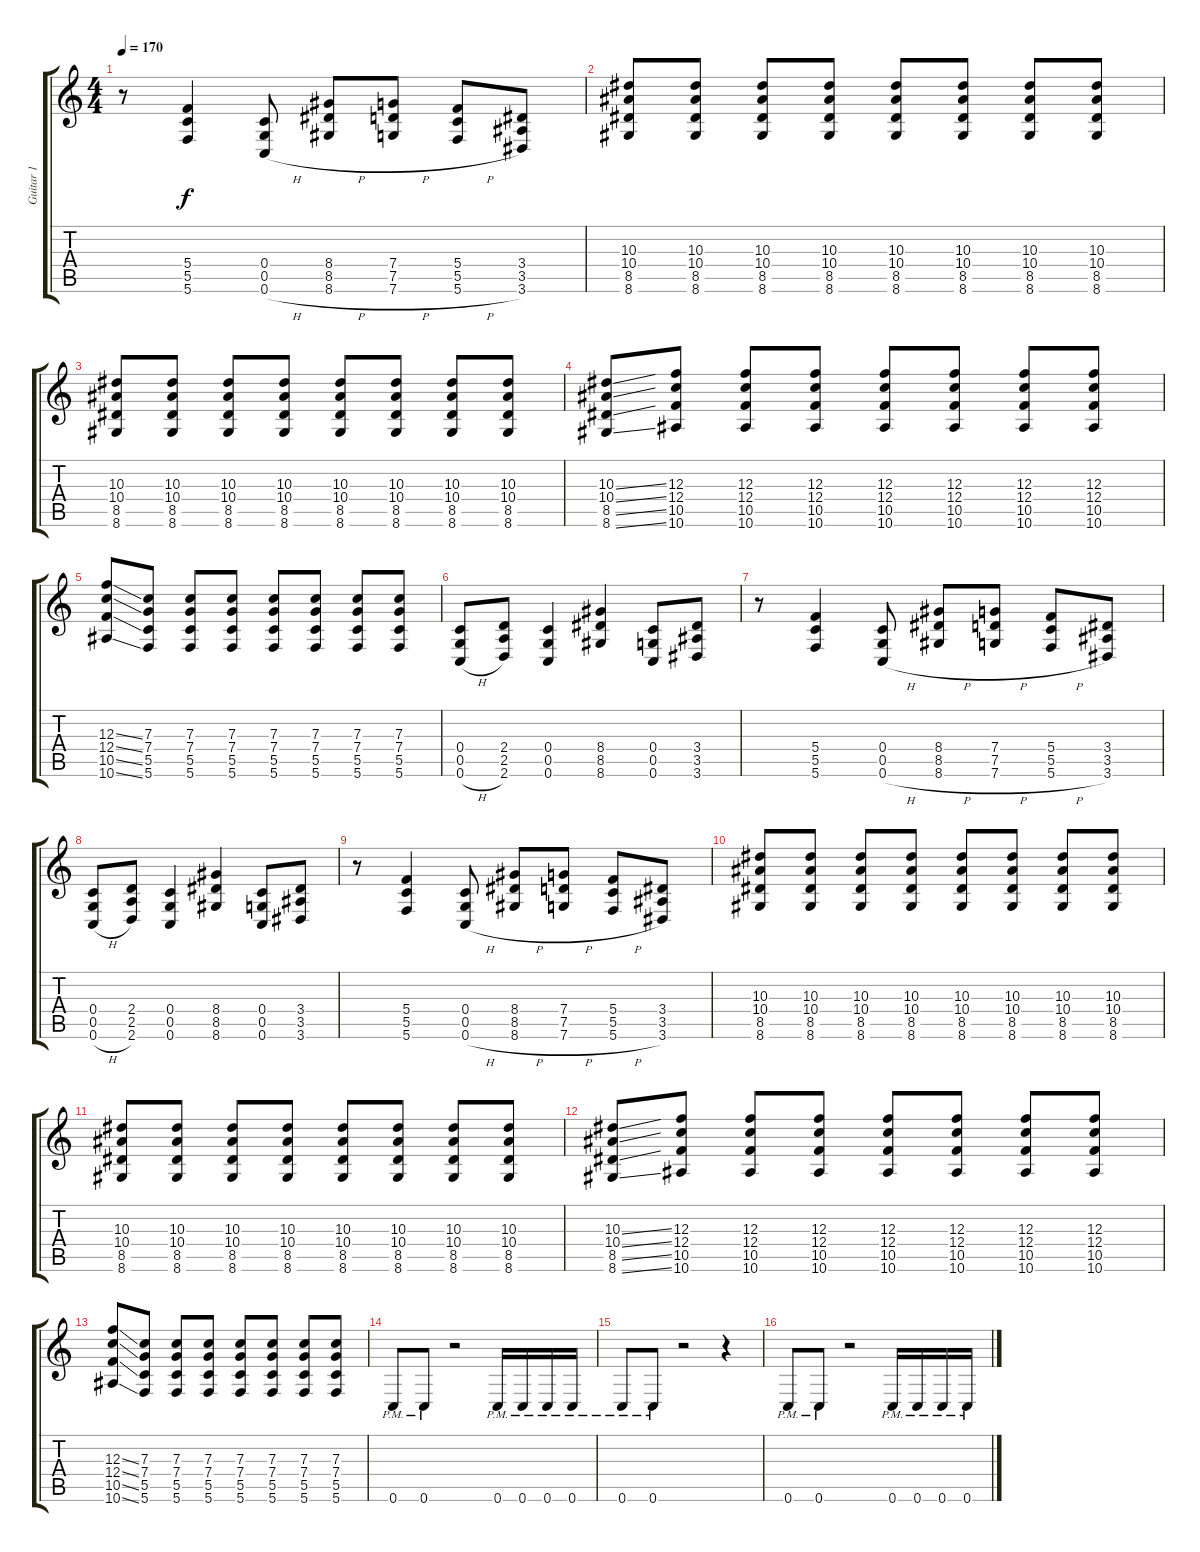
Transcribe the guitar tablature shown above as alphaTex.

\track ("Guitar 1" "Guitar 1") {instrument distortionguitar}
\staff {score tabs}
\tuning (D4 A3 F3 C3 G2 C2) {hide}
\ts (4 4)
\tempo 170
\clef g2
\ks c
r.8{dy f} (5.4 5.5 5.6).4 (0.4 0.5 0.6{h}).8 (8.4 8.5 8.6{h}).8 (7.4 7.5 7.6{h}).8 (5.4 5.5 5.6{h}).8 (3.4 3.5 3.6).8 |
(10.3 10.4 8.5 8.6).8 (10.3 10.4 8.5 8.6).8 (10.3 10.4 8.5 8.6).8 (10.3 10.4 8.5 8.6).8 (10.3 10.4 8.5 8.6).8 (10.3 10.4 8.5 8.6).8 (10.3 10.4 8.5 8.6).8 (10.3 10.4 8.5 8.6).8 |
(10.3 10.4 8.5 8.6).8 (10.3 10.4 8.5 8.6).8 (10.3 10.4 8.5 8.6).8 (10.3 10.4 8.5 8.6).8 (10.3 10.4 8.5 8.6).8 (10.3 10.4 8.5 8.6).8 (10.3 10.4 8.5 8.6).8 (10.3 10.4 8.5 8.6).8 |
(10.3{ss} 10.4{ss} 8.5{ss} 8.6{ss}).8 (12.3 12.4 10.5 10.6).8 (12.3 12.4 10.5 10.6).8 (12.3 12.4 10.5 10.6).8 (12.3 12.4 10.5 10.6).8 (12.3 12.4 10.5 10.6).8 (12.3 12.4 10.5 10.6).8 (12.3 12.4 10.5 10.6).8 |
(12.3{ss} 12.4{ss} 10.5{ss} 10.6{ss}).8 (7.3 7.4 5.5 5.6).8 (7.3 7.4 5.5 5.6).8 (7.3 7.4 5.5 5.6).8 (7.3 7.4 5.5 5.6).8 (7.3 7.4 5.5 5.6).8 (7.3 7.4 5.5 5.6).8 (7.3 7.4 5.5 5.6).8 |
(0.4 0.5 0.6{h}).8 (2.4 2.5 2.6).8 (0.4 0.5 0.6).4 (8.4 8.5 8.6).4 (0.4 0.5 0.6).8 (3.4 3.5 3.6).8 |
r.8 (5.4 5.5 5.6).4 (0.4 0.5 0.6{h}).8 (8.4 8.5 8.6{h}).8 (7.4 7.5 7.6{h}).8 (5.4 5.5 5.6{h}).8 (3.4 3.5 3.6).8 |
(0.4 0.5 0.6{h}).8 (2.4 2.5 2.6).8 (0.4 0.5 0.6).4 (8.4 8.5 8.6).4 (0.4 0.5 0.6).8 (3.4 3.5 3.6).8 |
r.8 (5.4 5.5 5.6).4 (0.4 0.5 0.6{h}).8 (8.4 8.5 8.6{h}).8 (7.4 7.5 7.6{h}).8 (5.4 5.5 5.6{h}).8 (3.4 3.5 3.6).8 |
(10.3 10.4 8.5 8.6).8 (10.3 10.4 8.5 8.6).8 (10.3 10.4 8.5 8.6).8 (10.3 10.4 8.5 8.6).8 (10.3 10.4 8.5 8.6).8 (10.3 10.4 8.5 8.6).8 (10.3 10.4 8.5 8.6).8 (10.3 10.4 8.5 8.6).8 |
(10.3 10.4 8.5 8.6).8 (10.3 10.4 8.5 8.6).8 (10.3 10.4 8.5 8.6).8 (10.3 10.4 8.5 8.6).8 (10.3 10.4 8.5 8.6).8 (10.3 10.4 8.5 8.6).8 (10.3 10.4 8.5 8.6).8 (10.3 10.4 8.5 8.6).8 |
(10.3{ss} 10.4{ss} 8.5{ss} 8.6{ss}).8 (12.3 12.4 10.5 10.6).8 (12.3 12.4 10.5 10.6).8 (12.3 12.4 10.5 10.6).8 (12.3 12.4 10.5 10.6).8 (12.3 12.4 10.5 10.6).8 (12.3 12.4 10.5 10.6).8 (12.3 12.4 10.5 10.6).8 |
(12.3{ss} 12.4{ss} 10.5{ss} 10.6{ss}).8 (7.3 7.4 5.5 5.6).8 (7.3 7.4 5.5 5.6).8 (7.3 7.4 5.5 5.6).8 (7.3 7.4 5.5 5.6).8 (7.3 7.4 5.5 5.6).8 (7.3 7.4 5.5 5.6).8 (7.3 7.4 5.5 5.6).8 |
0.6{pm}.8 0.6{pm}.8 r.2 0.6{pm}.16 0.6{pm}.16 0.6{pm}.16 0.6{pm}.16 |
0.6{pm}.8 0.6{pm}.8 r.2 r.4 |
0.6{pm}.8 0.6{pm}.8 r.2 0.6{pm}.16 0.6{pm}.16 0.6{pm}.16 0.6{pm}.16
